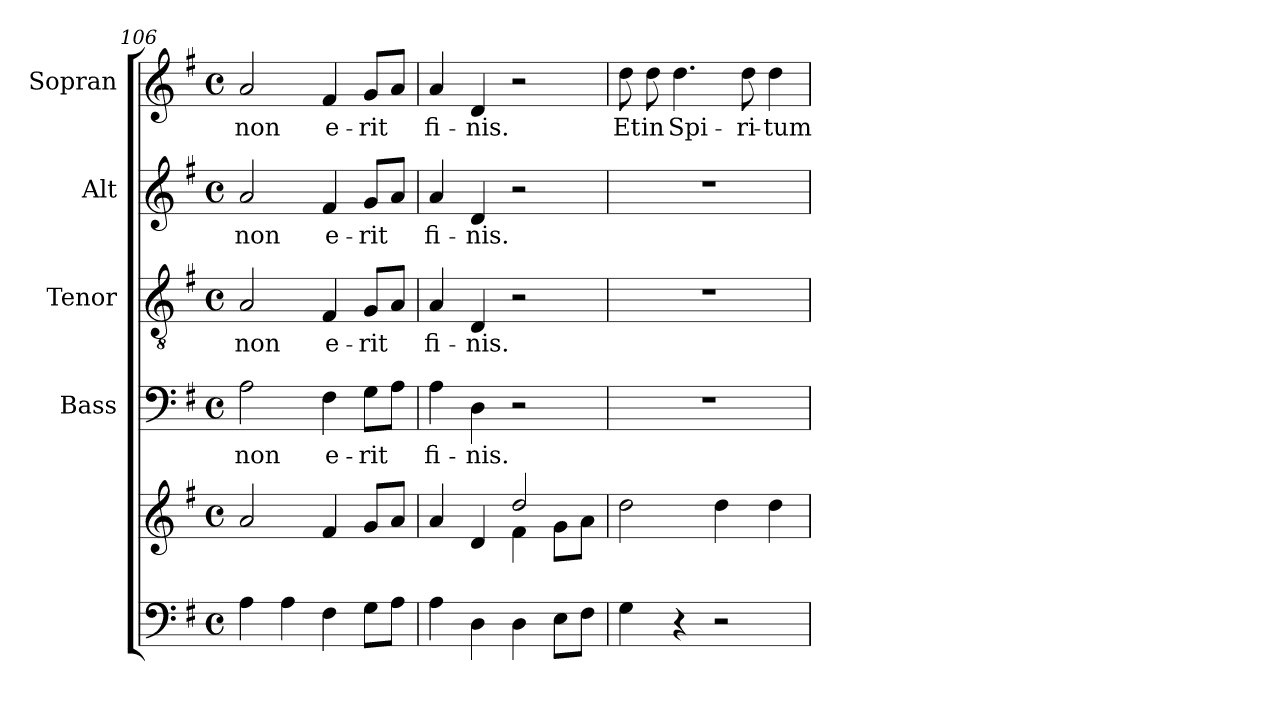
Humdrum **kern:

**kern	**kern	**kern	**text	**kern	**text	**kern	**text	**kern	**text
*part5	*part5	*part4	*part4	*part3	*part3	*part2	*part2	*part1	*part1
*staff6	*staff5	*staff4	*staff4	*staff3	*staff3	*staff2	*staff2	*staff1	*staff1
*	*	*I"Bass	*	*I"Tenor	*	*I"Alt	*	*I"Sopran	*
*	*	*I'B.	*	*I'T.	*	*I'A.	*	*I'S.	*
*clefF4	*clefG2	*clefF4	*	*clefGv2	*	*clefG2	*	*clefG2	*
*k[f#]	*k[f#]	*k[f#]	*	*k[f#]	*	*k[f#]	*	*k[f#]	*
*G:	*G:	*G:	*	*G:	*	*G:	*	*G:	*
*M4/4	*M4/4	*M4/4	*	*M4/4	*	*M4/4	*	*M4/4	*
*met(c)	*met(c)	*met(c)	*	*met(c)	*	*met(c)	*	*met(c)	*
=106	=106	=106	=106	=106	=106	=106	=106	=106	=106
!	!	!	!LO:LY:b	!	!LO:LY:b	!	!LO:LY:b	!	!LO:LY:b
4A\	2a/	2A\	non	2A/	non	2a/	non	2a/	non
4A\	.	.	.	.	.	.	.	.	.
!	!	!	!LO:LY:b	!	!LO:LY:b	!	!LO:LY:b	!	!LO:LY:b
4F#\	4f#/	4F#\	e-	4F#/	e-	4f#/	e-	4f#/	e-
!	!	!	!LO:LY:b	!	!LO:LY:b	!	!LO:LY:b	!	!LO:LY:b
8G\L	8g/L	8G\L	-rit	8G/L	-rit	8g/L	-rit	8g/L	-rit
8A\J	8a/J	8A\J	.	8A/J	.	8a/J	.	8a/J	.
!!LO:LB:g=z
=107	=107	=107	=107	=107	=107	=107	=107	=107	=107
*	*^	*	*	*	*	*	*	*	*
!	!	!	!	!LO:LY:b	!	!LO:LY:b	!	!LO:LY:b	!	!LO:LY:b
4A\	4a/	2ryy	4A\	fi-	4A/	fi-	4a/	fi-	4a/	fi-
!	!	!	!	!LO:LY:b	!	!LO:LY:b	!	!LO:LY:b	!	!LO:LY:b
4D\	4d/	.	4D\	-nis.	4D/	-nis.	4d/	-nis.	4d/	-nis.
4D\	2dd/	4f#\	2r	.	2r	.	2r	.	2r	.
8E\L	.	8g\L	.	.	.	.	.	.	.	.
8F#\J	.	8a\J	.	.	.	.	.	.	.	.
=108	=108	=108	=108	=108	=108	=108	=108	=108	=108	=108
!	!	!	!	!	!	!	!	!	!	!LO:LY:b
*	*v	*v	*	*	*	*	*	*	*	*
4G\	2dd\	1r	.	1r	.	1r	.	8dd\	Et
!	!	!	!	!	!	!	!	!	!LO:LY:b
.	.	.	.	.	.	.	.	8dd\	in
!	!	!	!	!	!	!	!	!	!LO:LY:b
4r	.	.	.	.	.	.	.	4.dd\	Spi-
2r	4dd\	.	.	.	.	.	.	.	.
!	!	!	!	!	!	!	!	!	!LO:LY:b
.	.	.	.	.	.	.	.	8dd\	-ri-
!	!	!	!	!	!	!	!	!	!LO:LY:b
.	4dd\	.	.	.	.	.	.	4dd\	-tum
=	=	=	=	=	=	=	=	=	=
*-	*-	*-	*-	*-	*-	*-	*-	*-	*-
